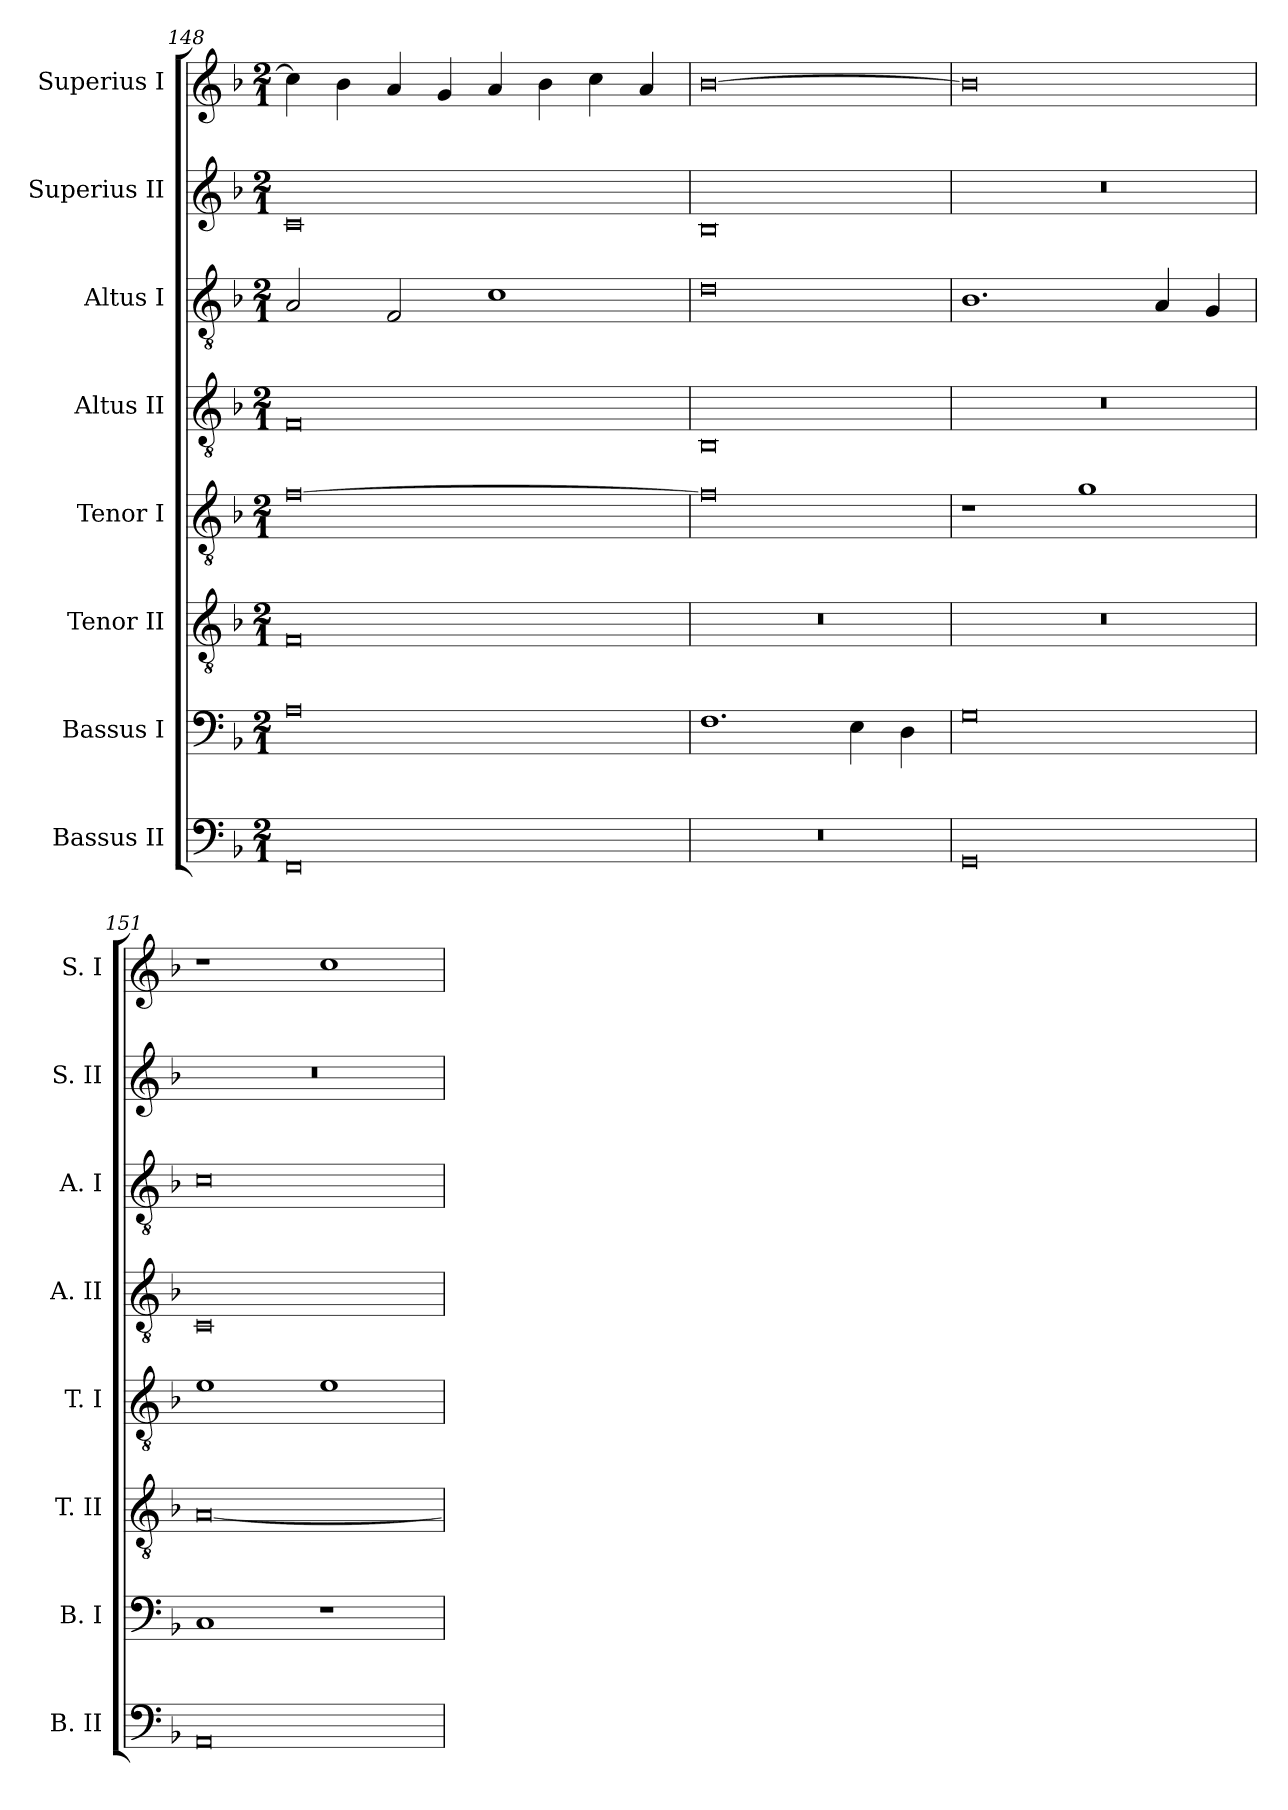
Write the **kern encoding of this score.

**kern	**kern	**kern	**kern	**kern	**kern	**kern	**kern
*part8	*part7	*part6	*part5	*part4	*part3	*part2	*part1
*staff8	*staff7	*staff6	*staff5	*staff4	*staff3	*staff2	*staff1
*I"Bassus II	*I"Bassus I	*I"Tenor II	*I"Tenor I	*I"Altus II	*I"Altus I	*I"Superius II	*I"Superius I
*I'B. II	*I'B. I	*I'T. II	*I'T. I	*I'A. II	*I'A. I	*I'S. II	*I'S. I
*clefF4	*clefF4	*clefGv2	*clefGv2	*clefGv2	*clefGv2	*clefG2	*clefG2
*k[b-]	*k[b-]	*k[b-]	*k[b-]	*k[b-]	*k[b-]	*k[b-]	*k[b-]
*F:	*F:	*F:	*F:	*F:	*F:	*F:	*F:
*M2/1	*M2/1	*M2/1	*M2/1	*M2/1	*M2/1	*M2/1	*M2/1
=148	=148	=148	=148	=148	=148	=148	=148
0FF	0A	0F	[0f	0F	2A	0c	4cc]
.	.	.	.	.	.	.	4b-
.	.	.	.	.	2F	.	4a
.	.	.	.	.	.	.	4g
.	.	.	.	.	1c	.	4a
.	.	.	.	.	.	.	4b-
.	.	.	.	.	.	.	4cc
.	.	.	.	.	.	.	4a
=149	=149	=149	=149	=149	=149	=149	=149
0r	1.F	0r	0f]	0BB-	0d	0B-	[0b-
.	4E	.	.	.	.	.	.
.	4D	.	.	.	.	.	.
=150	=150	=150	=150	=150	=150	=150	=150
0GG	0G	0r	1r	0r	1.B-	0r	0b-]
.	.	.	1g	.	.	.	.
.	.	.	.	.	4A	.	.
.	.	.	.	.	4G	.	.
=151	=151	=151	=151	=151	=151	=151	=151
0AA	1C	[0A	1e	0C	0c	0r	1r
.	1r	.	1e	.	.	.	1cc
=	=	=	=	=	=	=	=
*-	*-	*-	*-	*-	*-	*-	*-
